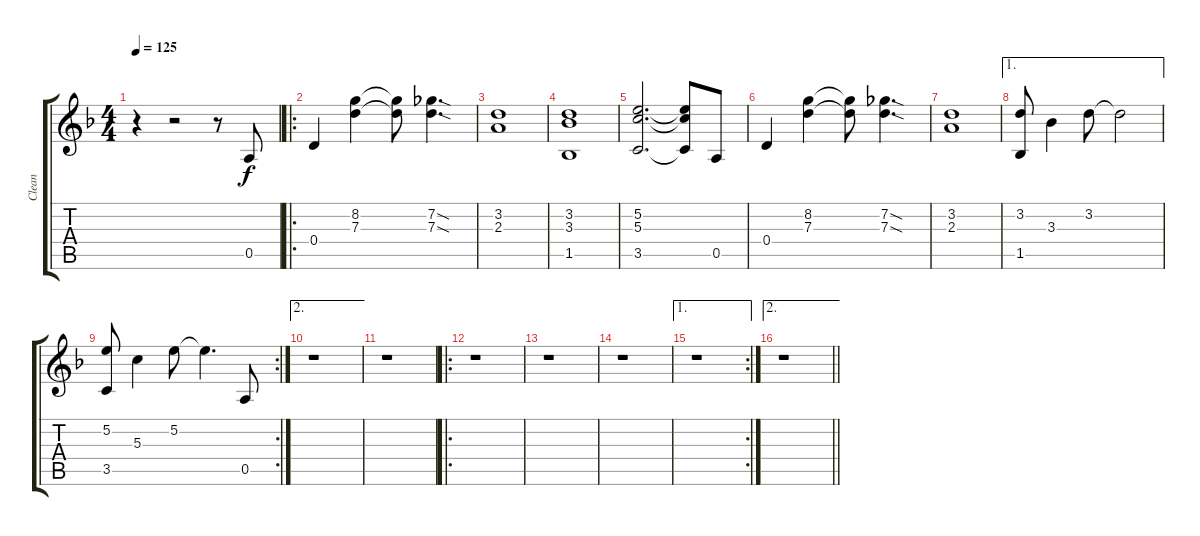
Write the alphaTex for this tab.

\track ("Clean" "Clean") {instrument electricguitarclean}
\staff {score tabs}
\tuning (E4 B3 G3 D3 A2 E2) {hide}
\ts (4 4)
\tempo 125
\clef g2
\ks f
r.4{dy f instrument electricguitarclean} r.2 r.8 0.5.8 |
\ro
0.4.4 (8.2 7.3).4 (8.2{t} 7.3{t}).8 (7.2{sod} 7.3{sod}).4{d} |
(3.2 2.3).1 |
(3.2 3.3 1.5).1 |
(5.2 5.3 3.5).2{d} (5.2{t} 5.3{t} 3.5{t}).8 0.5.8 |
0.4.4 (8.2 7.3).4 (8.2{t} 7.3{t}).8 (7.2{sod} 7.3{sod}).4{d} |
(3.2 2.3).1 |
\ae 1
(3.2 1.5).8 3.3.4 3.2.8 3.2{t}.2 |
\rc 2
(5.2 3.5).8 5.3.4 5.2.8 5.2{t}.4{d} 0.5.8 |
\ae 2
r.1 |
r.1 |
\ro
r.1 |
r.1 |
r.1 |
\ae 1
\rc 2
r.1 |
\ae 2
\barLineRight lightlight
r.1
